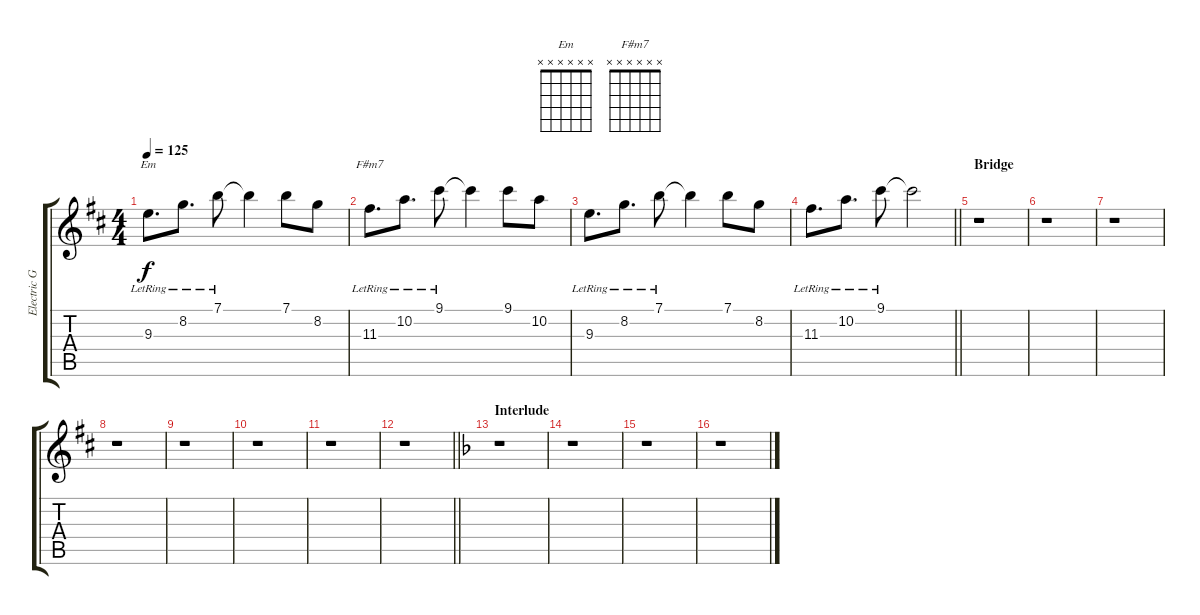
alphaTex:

\track ("Electric Guitar, Clean" "Electric G") {instrument electricguitarmuted}
\staff {score tabs}
\tuning (E4 B3 G3 D3 A2 E2) {hide}
\chord ("Em" x x x x x x)
\chord ("F#m7" x x x x x x)
\ts (4 4)
\tempo 125
\clef g2
\ks bminor
9.3{lr}.8{d ch "Em" dy f} 8.2{lr}.8{d} 7.1{lr}.8 7.1{t}.4 7.1.8 8.2.8 |
11.3{lr}.8{d ch "F#m7"} 10.2{lr}.8{d} 9.1{lr}.8 9.1{t}.4 9.1.8 10.2.8 |
9.3{lr}.8{d} 8.2{lr}.8{d} 7.1{lr}.8 7.1{t}.4 7.1.8 8.2.8 |
\barLineRight lightlight
11.3{lr}.8{d} 10.2{lr}.8{d} 9.1{lr}.8 9.1{t}.2 |
\section ("" "Bridge")
r.1 |
r.1 |
r.1 |
r.1 |
r.1 |
r.1 |
r.1 |
\barLineRight lightlight
r.1 |
\section ("" "Interlude")
\ks dminor
r.1 |
r.1 |
r.1 |
r.1
